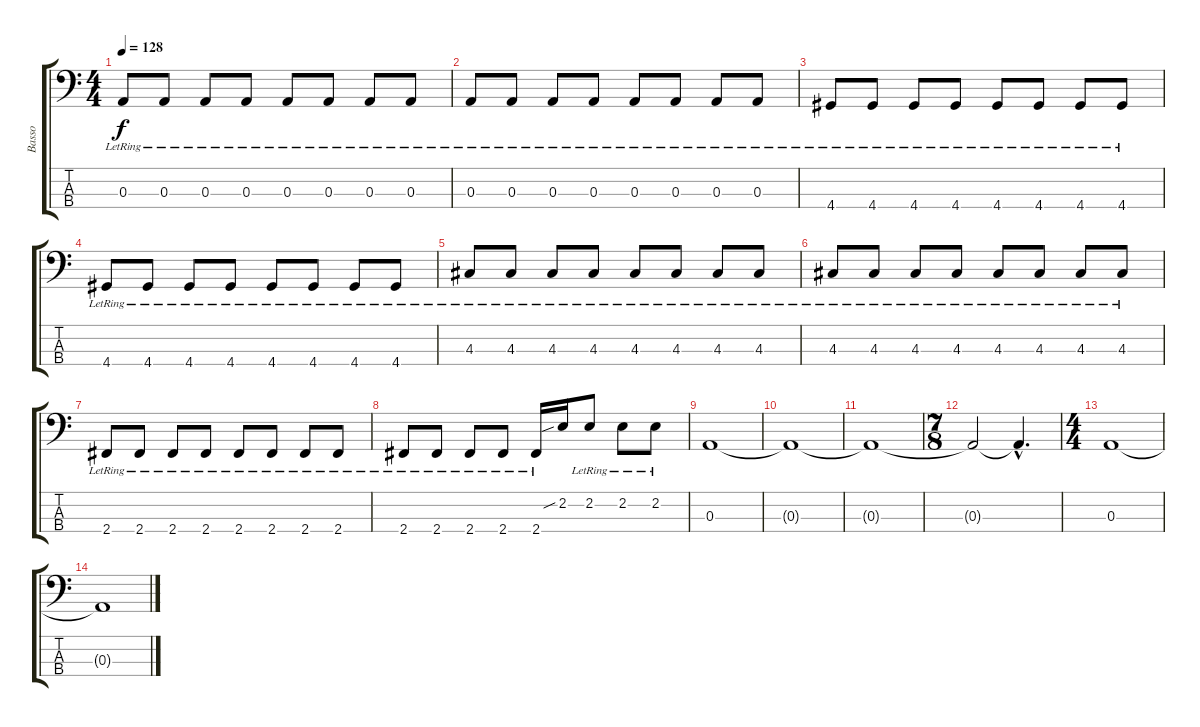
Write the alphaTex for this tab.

\track ("Basso" "Basso") {instrument electricbassfinger}
\staff {score tabs}
\tuning (G2 D2 A1 E1) {hide}
\ts (4 4)
\tempo 128
\clef f4
\ks c
0.3{lr}.8{dy f} 0.3{lr}.8 0.3{lr}.8 0.3{lr}.8 0.3{lr}.8 0.3{lr}.8 0.3{lr}.8 0.3{lr}.8 |
0.3{lr}.8 0.3{lr}.8 0.3{lr}.8 0.3{lr}.8 0.3{lr}.8 0.3{lr}.8 0.3{lr}.8 0.3{lr}.8 |
4.4{lr}.8 4.4{lr}.8 4.4{lr}.8 4.4{lr}.8 4.4{lr}.8 4.4{lr}.8 4.4{lr}.8 4.4{lr}.8 |
4.4{lr}.8 4.4{lr}.8 4.4{lr}.8 4.4{lr}.8 4.4{lr}.8 4.4{lr}.8 4.4{lr}.8 4.4{lr}.8 |
4.3{lr}.8 4.3{lr}.8 4.3{lr}.8 4.3{lr}.8 4.3{lr}.8 4.3{lr}.8 4.3{lr}.8 4.3{lr}.8 |
4.3{lr}.8 4.3{lr}.8 4.3{lr}.8 4.3{lr}.8 4.3{lr}.8 4.3{lr}.8 4.3{lr}.8 4.3{lr}.8 |
2.4{lr}.8 2.4{lr}.8 2.4{lr}.8 2.4{lr}.8 2.4{lr}.8 2.4{lr}.8 2.4{lr}.8 2.4{lr}.8 |
2.4{lr}.8 2.4{lr}.8 2.4{lr}.8 2.4{lr}.8 2.4{lr}.16 2.2{sib}.16 2.2{lr}.8 2.2{lr}.8 2.2{lr}.8 |
0.3.1 |
0.3{t}.1 |
0.3{t}.1 |
\ts (7 8)
0.3{t}.2 0.3{hac t}.4{d} |
\ts (4 4)
0.3.1 |
0.3{t}.1
